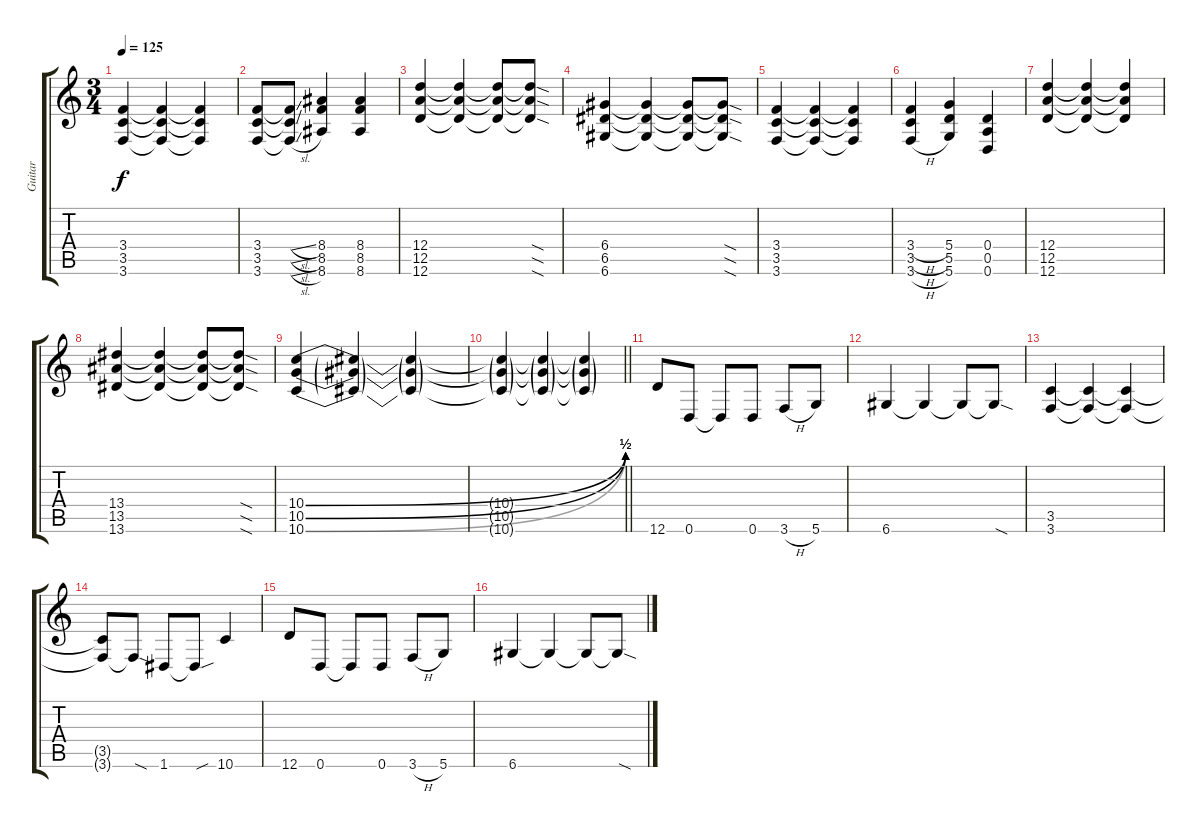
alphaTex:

\track ("Guitar" "Guitar") {instrument overdrivenguitar}
\staff {score tabs}
\tuning (E4 B3 G3 D3 A2 D2) {hide}
\ts (3 4)
\tempo 125
\clef g2
\ks c
(3.4 3.5 3.6).4{dy f} (3.4{t} 3.5{t} 3.6{t}).4 (3.4{t} 3.5{t} 3.6{t}).4 |
(3.4 3.5 3.6).8 (3.4{sl t} 3.5{sl t} 3.6{sl t}).8 (8.4 8.5 8.6).4 (8.4 8.5 8.6).4 |
(12.4 12.5 12.6).4 (12.4{t} 12.5{t} 12.6{t}).4 (12.4{t} 12.5{t} 12.6{t}).8 (12.4{sod t} 12.5{sod t} 12.6{sod t}).8 |
(6.4 6.5 6.6).4 (6.4{t} 6.5{t} 6.6{t}).4 (6.4{t} 6.5{t} 6.6{t}).8 (6.4{sod t} 6.5{sod t} 6.6{sod t}).8 |
(3.4 3.5 3.6).4 (3.4{t} 3.5{t} 3.6{t}).4 (3.4{t} 3.5{t} 3.6{t}).4 |
(3.4{h} 3.5{h} 3.6{h}).4 (5.4 5.5 5.6).4 (0.4 0.5 0.6).4 |
(12.4 12.5 12.6).4 (12.4{t} 12.5{t} 12.6{t}).4 (12.4{t} 12.5{t} 12.6{t}).4 |
(13.4 13.5 13.6).4 (13.4{t} 13.5{t} 13.6{t}).4 (13.4{t} 13.5{t} 13.6{t}).8 (13.4{sod t} 13.5{sod t} 13.6{sod t}).8 |
(10.4{be (bend 0 0 60 2)} 10.5{be (bend 0 0 60 2)} 10.6{be (bend 0 0 60 2)}).4 (10.4{t} 10.5{t} 10.6{t}).4 (10.4{t} 10.5{t} 10.6{t}).4 |
\barLineRight lightlight
(10.4{t} 10.5{t} 10.6{t}).4 (10.4{t} 10.5{t} 10.6{t}).4 (10.4{t} 10.5{t} 10.6{t}).4 |
\section ("" "")
12.6.8 0.6.8 0.6{t}.8 0.6.8 3.6{h}.8 5.6.8 |
6.6.4 6.6{t}.4 6.6{t}.8 6.6{sod t}.8 |
(3.5 3.6).4 (3.5{t} 3.6{t}).4 (3.5{t} 3.6{t}).4 |
(3.5{t} 3.6{t}).8 3.6{sod t}.8 1.6.8 1.6{sou t}.8 10.6.4 |
12.6.8 0.6.8 0.6{t}.8 0.6.8 3.6{h}.8 5.6.8 |
6.6.4 6.6{t}.4 6.6{t}.8 6.6{sod t}.8
